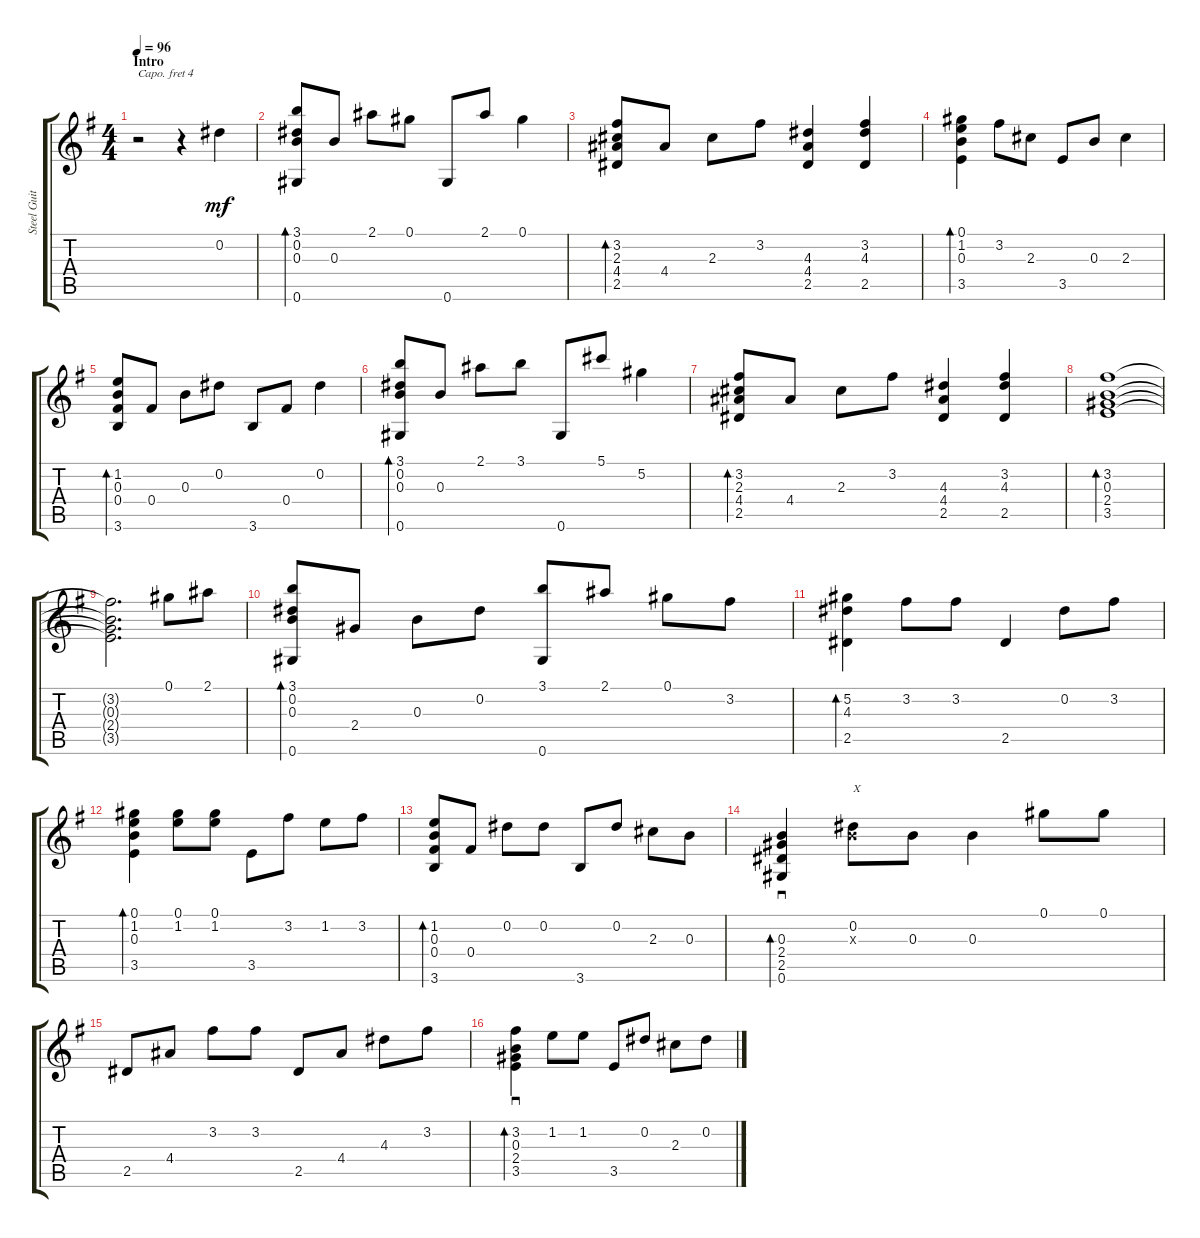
\track ("Steel Guitar" "Steel Guit") {instrument acousticguitarsteel}
\staff {score tabs}
\capo 4
\tuning (E4 B3 G3 D3 A2 E2) {hide}
\ts (4 4)
\section ("" "Intro")
\tempo 96
\clef g2
\ks g
r.2{dy mf instrument acousticguitarsteel} r.4 0.2.4 |
(3.1 0.2 0.3 0.6).8{bd 60} 0.3.8 2.1.8 0.1.8 0.6.8 2.1.8 0.1.4 |
(3.2 2.3 4.4 2.5).8{bd 240} 4.4.8 2.3.8 3.2.8 (4.3 4.4 2.5).4 (3.2 4.3 2.5).4 |
(0.1 1.2 0.3 3.5).4{bd 120} 3.2.8 2.3.8 3.5.8 0.3.8 2.3.4 |
(1.2 0.3 0.4 3.6).8{bd 240} 0.4.8 0.3.8 0.2.8 3.6.8 0.4.8 0.2.4 |
(3.1 0.2 0.3 0.6).8{bd 240} 0.3.8 2.1.8 3.1.8 0.6.8 5.1.8 5.2.4 |
(3.2 2.3 4.4 2.5).8{bd 240} 4.4.8 2.3.8 3.2.8 (4.3 4.4 2.5).4 (3.2 4.3 2.5).4 |
(3.2 0.3 2.4 3.5).1{bd 120} |
(3.2{t} 0.3{t} 2.4{t} 3.5{t}).2{d} 0.1.8 2.1.8 |
(3.1 0.2 0.3 0.6).8{bd 120} 2.4.8 0.3.8 0.2.8 (3.1 0.6).8 2.1.8 0.1.8 3.2.8 |
(5.2 4.3 2.5).4{bd 120} 3.2.8 3.2.8 2.5.4 0.2.8 3.2.8 |
(0.1 1.2 0.3 3.5).4{bd 120} (0.1 1.2).8 (0.1 1.2).8 3.5.8 3.2.8 1.2.8 3.2.8 |
(1.2 0.3 0.4 3.6).8{bd 120} 0.4.8 0.2.8 0.2.8 3.6.8 0.2.8 2.3.8 0.3.8 |
(0.3 2.4 2.5 0.6).4{sd bd 120} (0.2 0.3{x}).8{txt "X"} 0.3.8 0.3.4 0.1.8 0.1.8 |
2.5.8 4.4.8 3.2.8 3.2.8 2.5.8 4.4.8 4.3.8 3.2.8 |
(3.2 0.3 2.4 3.5).4{sd bd 120} 1.2.8 1.2.8 3.5.8 0.2.8 2.3.8 0.2.8
